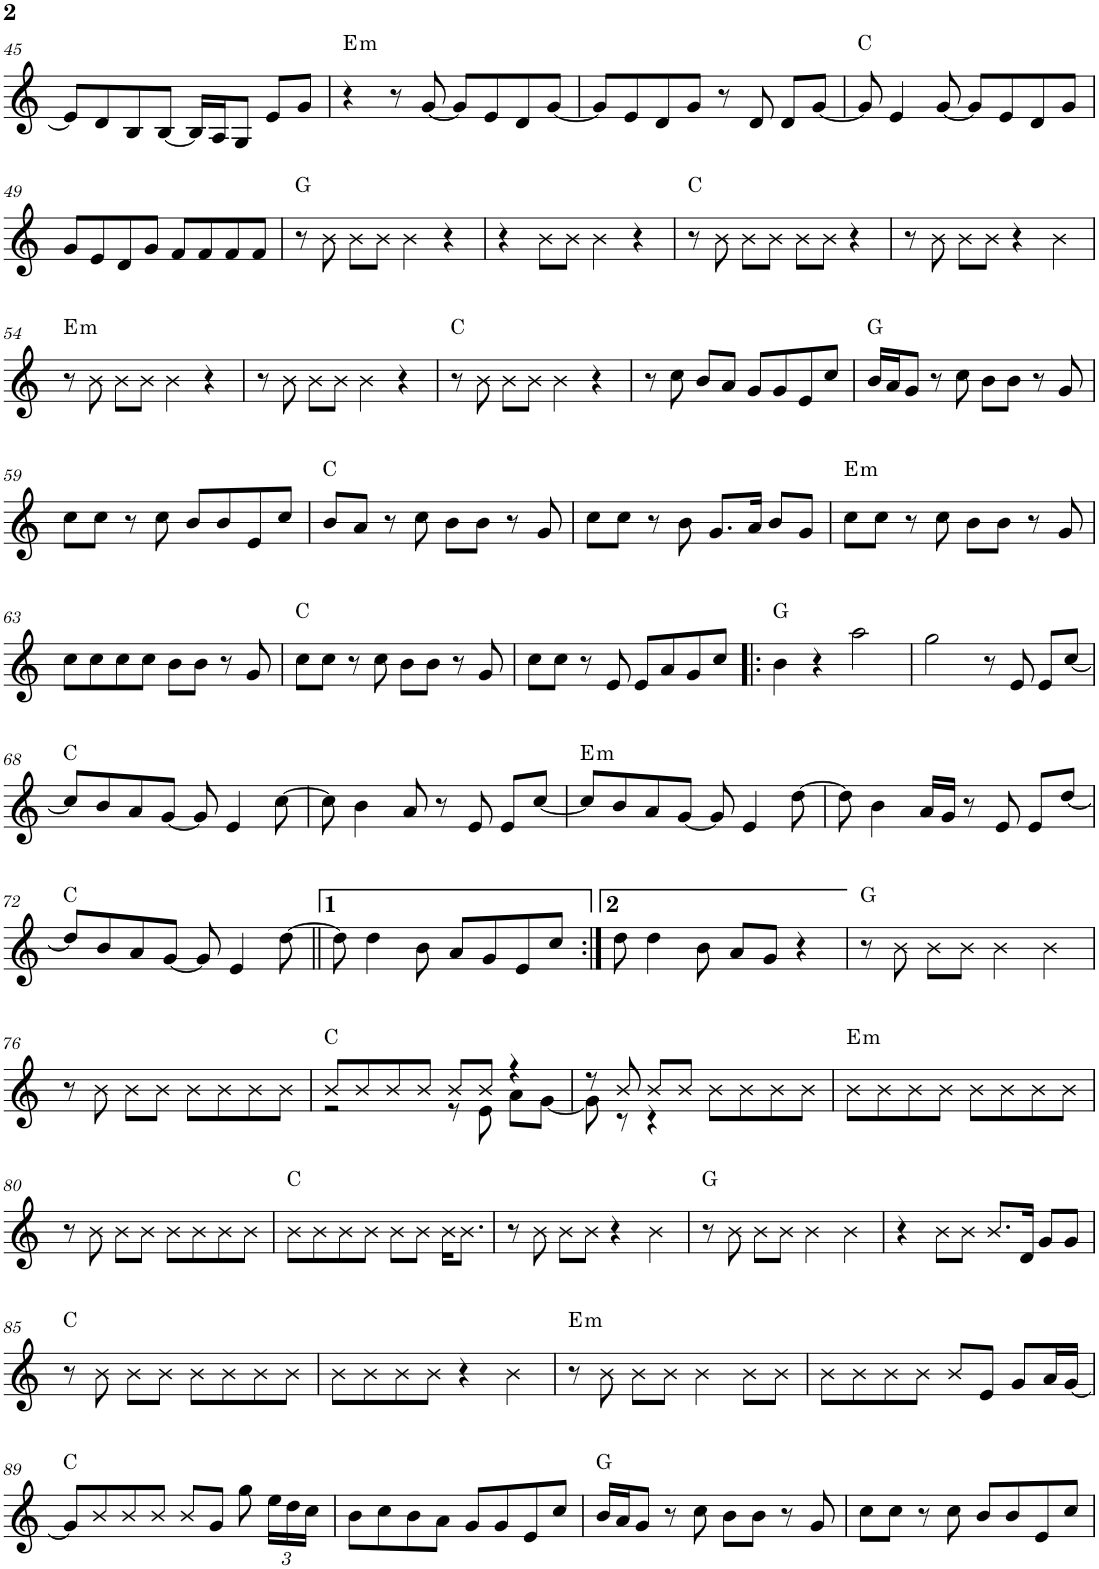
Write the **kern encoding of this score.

**kern	**harte
*part1	*part1
*staff1	*
*I"P1	*
!!LO:PB:g=z
*clefG2	*
*k[]	*
*M4/4	*
=45	=45
8e/L]	.
8d/	.
8B/	.
[<8B/J	.
16B/LL]	.
16A/J	.
8G/J	.
8e/L	.
8g/J	.
=46	=46
!	!LO:H:kt=m
4r	E:min
8r	.
[<8g/	.
8g/L]	.
8e/	.
8d/	.
[<8g/J	.
=47	=47
8g/L]	.
8e/	.
8d/	.
8g/J	.
8r	.
8d/	.
8d/L	.
[<8g/J	.
=48	=48
8g/]	C:maj
4e/	.
[<8g/	.
8g/L]	.
8e/	.
8d/	.
8g/J	.
!!LO:LB:g=z
=49	=49
8g/L	.
8e/	.
8d/	.
8g/J	.
8f/L	.
8f/	.
8f/	.
8f/J	.
=50	=50
8r	G:maj
8b\	.
8b\L	.
8b\J	.
4b\	.
4r	.
=51	=51
4r	.
8b\L	.
8b\J	.
4b\	.
4r	.
=52	=52
8r	C:maj
8b\	.
8b\L	.
8b\J	.
8b\L	.
8b\J	.
4r	.
=53	=53
8r	.
8b\	.
8b\L	.
8b\J	.
4r	.
4b\	.
!!LO:LB:g=z
=54	=54
!	!LO:H:kt=m
8r	E:min
8b\	.
8b\L	.
8b\J	.
4b\	.
4r	.
=55	=55
8r	.
8b\	.
8b\L	.
8b\J	.
4b\	.
4r	.
=56	=56
8r	C:maj
8b\	.
8b\L	.
8b\J	.
4b\	.
4r	.
=57	=57
8r	.
8cc\	.
8b/L	.
8a/J	.
8g/L	.
8g/	.
8e/	.
8cc/J	.
=58	=58
16b/LL	G:maj
16a/J	.
8g/J	.
8r	.
8cc\	.
8b\L	.
8b\J	.
8r	.
8g/	.
!!LO:LB:g=z
=59	=59
8cc\L	.
8cc\J	.
8r	.
8cc\	.
8b/L	.
8b/	.
8e/	.
8cc/J	.
=60	=60
8b/L	C:maj
8a/J	.
8r	.
8cc\	.
8b\L	.
8b\J	.
8r	.
8g/	.
=61	=61
8cc\L	.
8cc\J	.
8r	.
8b\	.
8.g/L	.
16a/Jk	.
8b/L	.
8g/J	.
=62	=62
!	!LO:H:kt=m
8cc\L	E:min
8cc\J	.
8r	.
8cc\	.
8b\L	.
8b\J	.
8r	.
8g/	.
!!LO:LB:g=z
=63	=63
8cc\L	.
8cc\	.
8cc\	.
8cc\J	.
8b\L	.
8b\J	.
8r	.
8g/	.
=64	=64
8cc\L	C:maj
8cc\J	.
8r	.
8cc\	.
8b\L	.
8b\J	.
8r	.
8g/	.
=65	=65
8cc\L	.
8cc\J	.
8r	.
8e/	.
8e/L	.
8a/	.
8g/	.
8cc/J	.
=66!|:	=66!|:
4b\	G:maj
4r	.
2aa\	.
=67	=67
2gg\	.
8r	.
8e/	.
8e/L	.
[<8cc/J	.
!!LO:LB:g=z
=68	=68
8cc/L]	C:maj
8b/	.
8a/	.
[<8g/J	.
8g/]	.
4e/	.
[>8cc\	.
=69	=69
8cc\]	.
4b\	.
8a/	.
8r	.
8e/	.
8e/L	.
[<8cc/J	.
=70	=70
!	!LO:H:kt=m
8cc/L]	E:min
8b/	.
8a/	.
[<8g/J	.
8g/]	.
4e/	.
[>8dd\	.
=71	=71
8dd\]	.
4b\	.
16a/LL	.
16g/JJ	.
8r	.
8e/	.
8e/L	.
[<8dd/J	.
!!LO:LB:g=z
=72	=72
8dd/L]	C:maj
8b/	.
8a/	.
[<8g/J	.
8g/]	.
4e/	.
[>8dd\	.
=73||	=73||
8dd\]	.
4dd\	.
8b\	.
8a/L	.
8g/	.
8e/	.
8cc/J	.
=74:|!	=74:|!
8dd\	.
4dd\	.
8b\	.
8a/L	.
8g/J	.
4r	.
=75	=75
8r	G:maj
8b\	.
8b\L	.
8b\J	.
4b\	.
4b\	.
!!LO:LB:g=z
=76	=76
8r	.
8b\	.
8b\L	.
8b\J	.
8b\L	.
8b\	.
8b\	.
8b\J	.
=77	=77
*^	*
8b/L	2r	C:maj
8b/	.	.
8b/	.	.
8b/J	.	.
8b/L	8r	.
8b/J	8e\	.
4r	8a\L	.
.	[<8g\J	.
=78	=78	=78
8r	8g\]	.
8b/	8r	.
8b/L	4r	.
8b/J	.	.
8b\L	2ryy	.
8b\	.	.
8b\	.	.
8b\J	.	.
*v	*v	*
=79	=79
!	!LO:H:kt=m
8b\L	E:min
8b\	.
8b\	.
8b\J	.
8b\L	.
8b\	.
8b\	.
8b\J	.
!!LO:LB:g=z
=80	=80
8r	.
8b\	.
8b\L	.
8b\J	.
8b\L	.
8b\	.
8b\	.
8b\J	.
=81	=81
8b\L	C:maj
8b\	.
8b\	.
8b\J	.
8b\L	.
8b\J	.
16b\KL	.
8.b\J	.
=82	=82
8r	.
8b\	.
8b\L	.
8b\J	.
4r	.
4b\	.
=83	=83
8r	G:maj
8b\	.
8b\L	.
8b\J	.
4b\	.
4b\	.
=84	=84
4r	.
8b\L	.
8b\J	.
8.b/L	.
16d/Jk	.
8g/L	.
8g/J	.
!!LO:LB:g=z
=85	=85
8r	C:maj
8b\	.
8b\L	.
8b\J	.
8b\L	.
8b\	.
8b\	.
8b\J	.
=86	=86
8b\L	.
8b\	.
8b\	.
8b\J	.
4r	.
4b\	.
=87	=87
!	!LO:H:kt=m
8r	E:min
8b\	.
8b\L	.
8b\J	.
4b\	.
8b\L	.
8b\J	.
=88	=88
8b\L	.
8b\	.
8b\	.
8b\J	.
8b/L	.
8e/J	.
8g/L	.
16a/L	.
[<16g/JJ	.
!!LO:LB:g=z
=89	=89
8g/L]	C:maj
8b/	.
8b/	.
8b/J	.
8b/L	.
8g/J	.
8gg\	.
*Xbrackettup	*
24ee\LL	.
24dd\	.
24cc\JJ	.
=90	=90
8b\L	.
8cc\	.
8b\	.
8a\J	.
8g/L	.
8g/	.
8e/	.
8cc/J	.
=91	=91
16b/LL	G:maj
16a/J	.
8g/J	.
8r	.
8cc\	.
8b\L	.
8b\J	.
8r	.
8g/	.
=92	=92
8cc\L	.
8cc\J	.
8r	.
8cc\	.
8b/L	.
8b/	.
8e/	.
8cc/J	.
=	=
*-	*-
